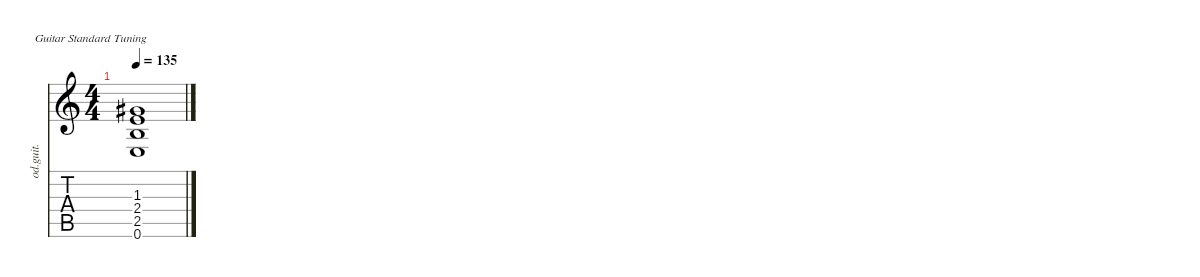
\defaultSystemsLayout 4
\hideDynamics
\bracketExtendMode nobrackets
\otherSystemsTrackNameOrientation horizontal
\track ("Ритм" "od.guit.") {instrument overdrivenguitar}
\staff {score tabs}
\tuning (E4 B3 G3 D3 A2 E2)
\ts (4 4)
\tempo 135
\clef g2
\ks c
(0.6 2.5 2.4 1.3{acc #}).1{dy mf beam Up}
